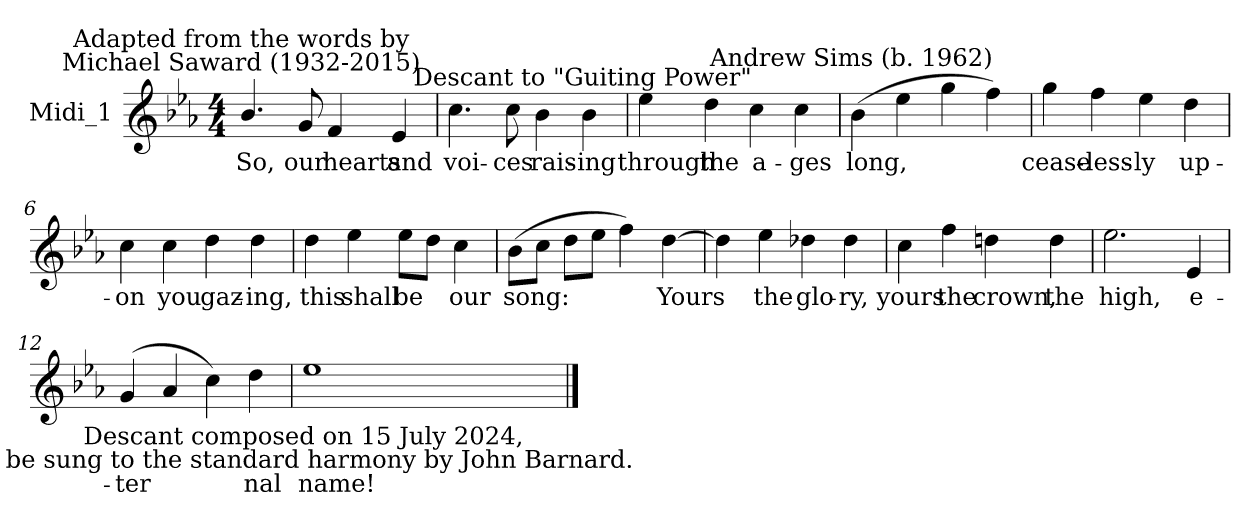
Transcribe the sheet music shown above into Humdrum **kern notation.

**kern	**text
*part1	*part1
*staff1	*staff1
*I"Midi_1	*
*clefG2	*
*k[b-e-a-]	*
*E-:	*
*M4/4	*
=1	=1
!LO:TX:a:cj:t=Adapted from the words by\nMichael Saward (1932-2015)	!
!	!LO:LY:b
4.b-/	So,
!	!LO:LY:b
8g	our
!	!LO:LY:b
4f	hearts
!	!LO:LY:b
4e-	and
=2	=2
!	!LO:LY:b
4.cc	voi-
!	!LO:LY:b
8cc	-ces
!	!LO:LY:b
4b-	rais-
!LO:TX:a:cj:t=Descant to "Guiting Power"	!
!	!LO:LY:b
4b-	-ing
=3	=3
!	!LO:LY:b
4ee-	through
!	!LO:LY:b
4dd	the
!	!LO:LY:b
4cc	a-
!	!LO:LY:b
4cc	-ges
=4	=4
!LO:TX:a:cj:t=Andrew Sims (b. 1962)	!
!	!LO:LY:b
(>4b-	long,
4ee-	.
4gg	.
4ff)	.
!!LO:LB:g=z
=5	=5
!	!LO:LY:b
4gg	cease-
!	!LO:LY:b
4ff	-less-
!	!LO:LY:b
4ee-	-ly
!	!LO:LY:b
4dd	up-
=6	=6
!	!LO:LY:b
4cc	-on
!	!LO:LY:b
4cc	you
!	!LO:LY:b
4dd	gaz-
!	!LO:LY:b
4dd	-ing,
=7	=7
!	!LO:LY:b
4dd	this
!	!LO:LY:b
4ee-	shall
!	!LO:LY:b
8ee-L	be
8ddJ	.
!	!LO:LY:b
4cc	our
=8	=8
!	!LO:LY:b
(>8b-L	song:
8ccJ	.
8ddL	.
8ee-J	.
4ff)	.
!	!LO:LY:b
[4dd	Yours
!!LO:LB:g=z
=9	=9
4dd]	.
!	!LO:LY:b
4ee-	the
!	!LO:LY:b
4dd-X	glo-
!	!LO:LY:b
4dd-	-ry,
=10	=10
!	!LO:LY:b
4cc	yours
!	!LO:LY:b
4ff	the
!	!LO:LY:b
4ddn	crown,
!	!LO:LY:b
4dd	the
=11	=11
!	!LO:LY:b
2.ee-	high,
!	!LO:LY:b
4e-	e-
=12	=12
!	!LO:LY:b
(<4g	-ter
4a-	.
4cc)	.
!	!LO:LY:b
4dd	nal
=13	=13
!LO:TX:b:cj:t=Descant composed on 15 July 2024,\nto be sung to the standard harmony by John Barnard.	!
!	!LO:LY:b
1ee-	name!
==	==
*-	*-
